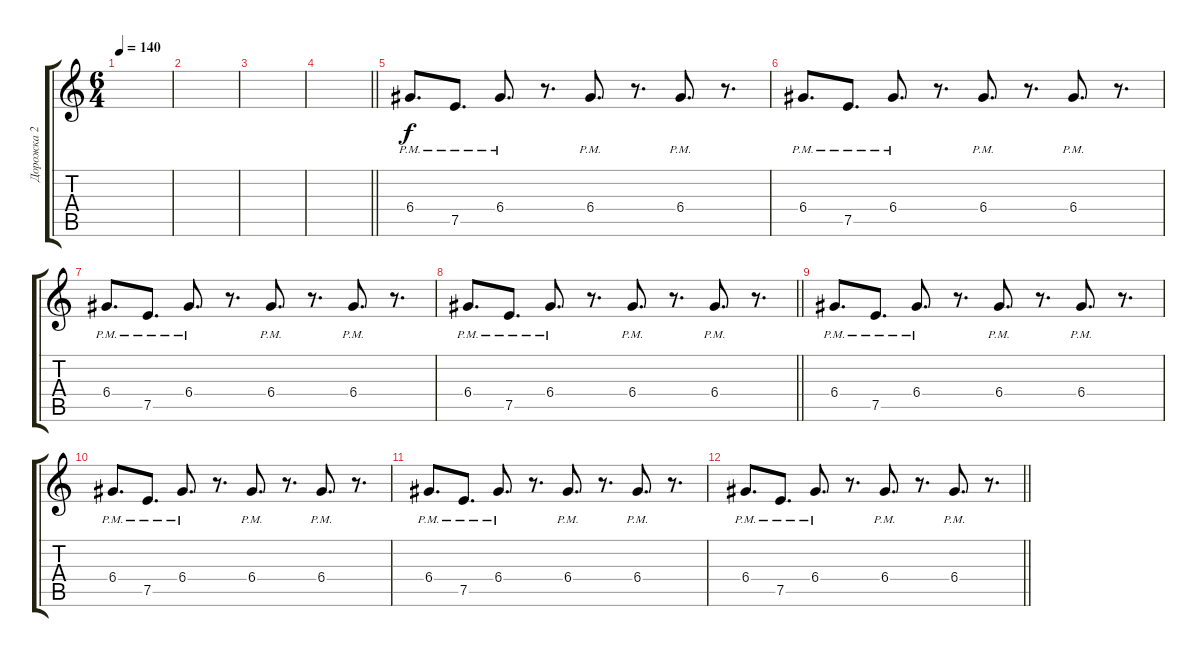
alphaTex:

\track ("Дорожка 2" "Дорожка 2") {instrument contrabass}
\staff {score tabs}
\tuning (E4 B3 G3 D3 A2 D2) {hide}
\ts (6 4)
\tempo 140
\clef g2
\ks c
|
|
|
\barLineRight lightlight
|
6.4{pm}.8{d} 7.5{pm}.8{d} 6.4{pm}.8{d} r.8{d} 6.4{pm}.8{d} r.8{d} 6.4{pm}.8{d} r.8{d} |
6.4{pm}.8{d} 7.5{pm}.8{d} 6.4{pm}.8{d} r.8{d} 6.4{pm}.8{d} r.8{d} 6.4{pm}.8{d} r.8{d} |
6.4{pm}.8{d} 7.5{pm}.8{d} 6.4{pm}.8{d} r.8{d} 6.4{pm}.8{d} r.8{d} 6.4{pm}.8{d} r.8{d} |
\barLineRight lightlight
6.4{pm}.8{d} 7.5{pm}.8{d} 6.4{pm}.8{d} r.8{d} 6.4{pm}.8{d} r.8{d} 6.4{pm}.8{d} r.8{d} |
6.4{pm}.8{d} 7.5{pm}.8{d} 6.4{pm}.8{d} r.8{d} 6.4{pm}.8{d} r.8{d} 6.4{pm}.8{d} r.8{d} |
6.4{pm}.8{d} 7.5{pm}.8{d} 6.4{pm}.8{d} r.8{d} 6.4{pm}.8{d} r.8{d} 6.4{pm}.8{d} r.8{d} |
6.4{pm}.8{d} 7.5{pm}.8{d} 6.4{pm}.8{d} r.8{d} 6.4{pm}.8{d} r.8{d} 6.4{pm}.8{d} r.8{d} |
\barLineRight lightlight
6.4{pm}.8{d} 7.5{pm}.8{d} 6.4{pm}.8{d} r.8{d} 6.4{pm}.8{d} r.8{d} 6.4{pm}.8{d} r.8{d}
